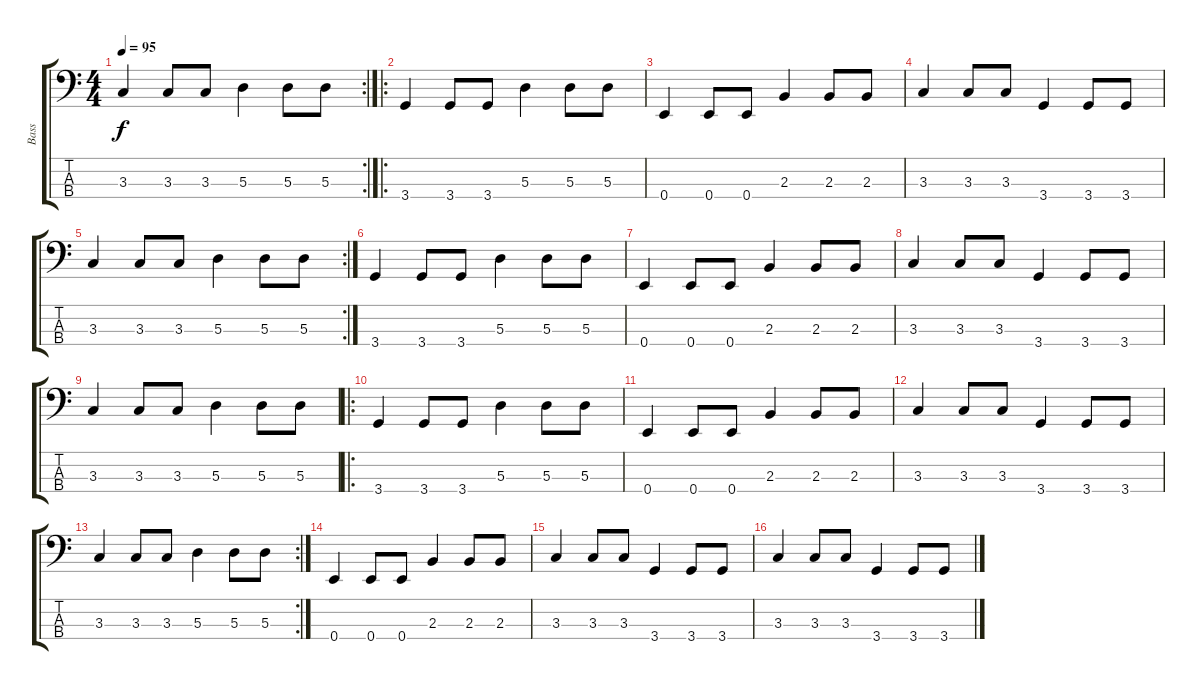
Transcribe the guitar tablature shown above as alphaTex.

\track ("Bass" "Bass") {instrument electricbasspick}
\staff {score tabs}
\tuning (G2 D2 A1 E1) {hide}
\rc 2
\ts (4 4)
\tempo 95
\clef f4
\ks c
3.3.4{dy f} 3.3.8 3.3.8 5.3.4 5.3.8 5.3.8 |
\ro
3.4.4 3.4.8 3.4.8 5.3.4 5.3.8 5.3.8 |
0.4.4 0.4.8 0.4.8 2.3.4 2.3.8 2.3.8 |
3.3.4 3.3.8 3.3.8 3.4.4 3.4.8 3.4.8 |
\rc 2
3.3.4 3.3.8 3.3.8 5.3.4 5.3.8 5.3.8 |
3.4.4 3.4.8 3.4.8 5.3.4 5.3.8 5.3.8 |
0.4.4 0.4.8 0.4.8 2.3.4 2.3.8 2.3.8 |
3.3.4 3.3.8 3.3.8 3.4.4 3.4.8 3.4.8 |
3.3.4 3.3.8 3.3.8 5.3.4 5.3.8 5.3.8 |
\ro
3.4.4 3.4.8 3.4.8 5.3.4 5.3.8 5.3.8 |
0.4.4 0.4.8 0.4.8 2.3.4 2.3.8 2.3.8 |
3.3.4 3.3.8 3.3.8 3.4.4 3.4.8 3.4.8 |
\rc 2
3.3.4 3.3.8 3.3.8 5.3.4 5.3.8 5.3.8 |
0.4.4 0.4.8 0.4.8 2.3.4 2.3.8 2.3.8 |
3.3.4 3.3.8 3.3.8 3.4.4 3.4.8 3.4.8 |
3.3.4 3.3.8 3.3.8 3.4.4 3.4.8 3.4.8
